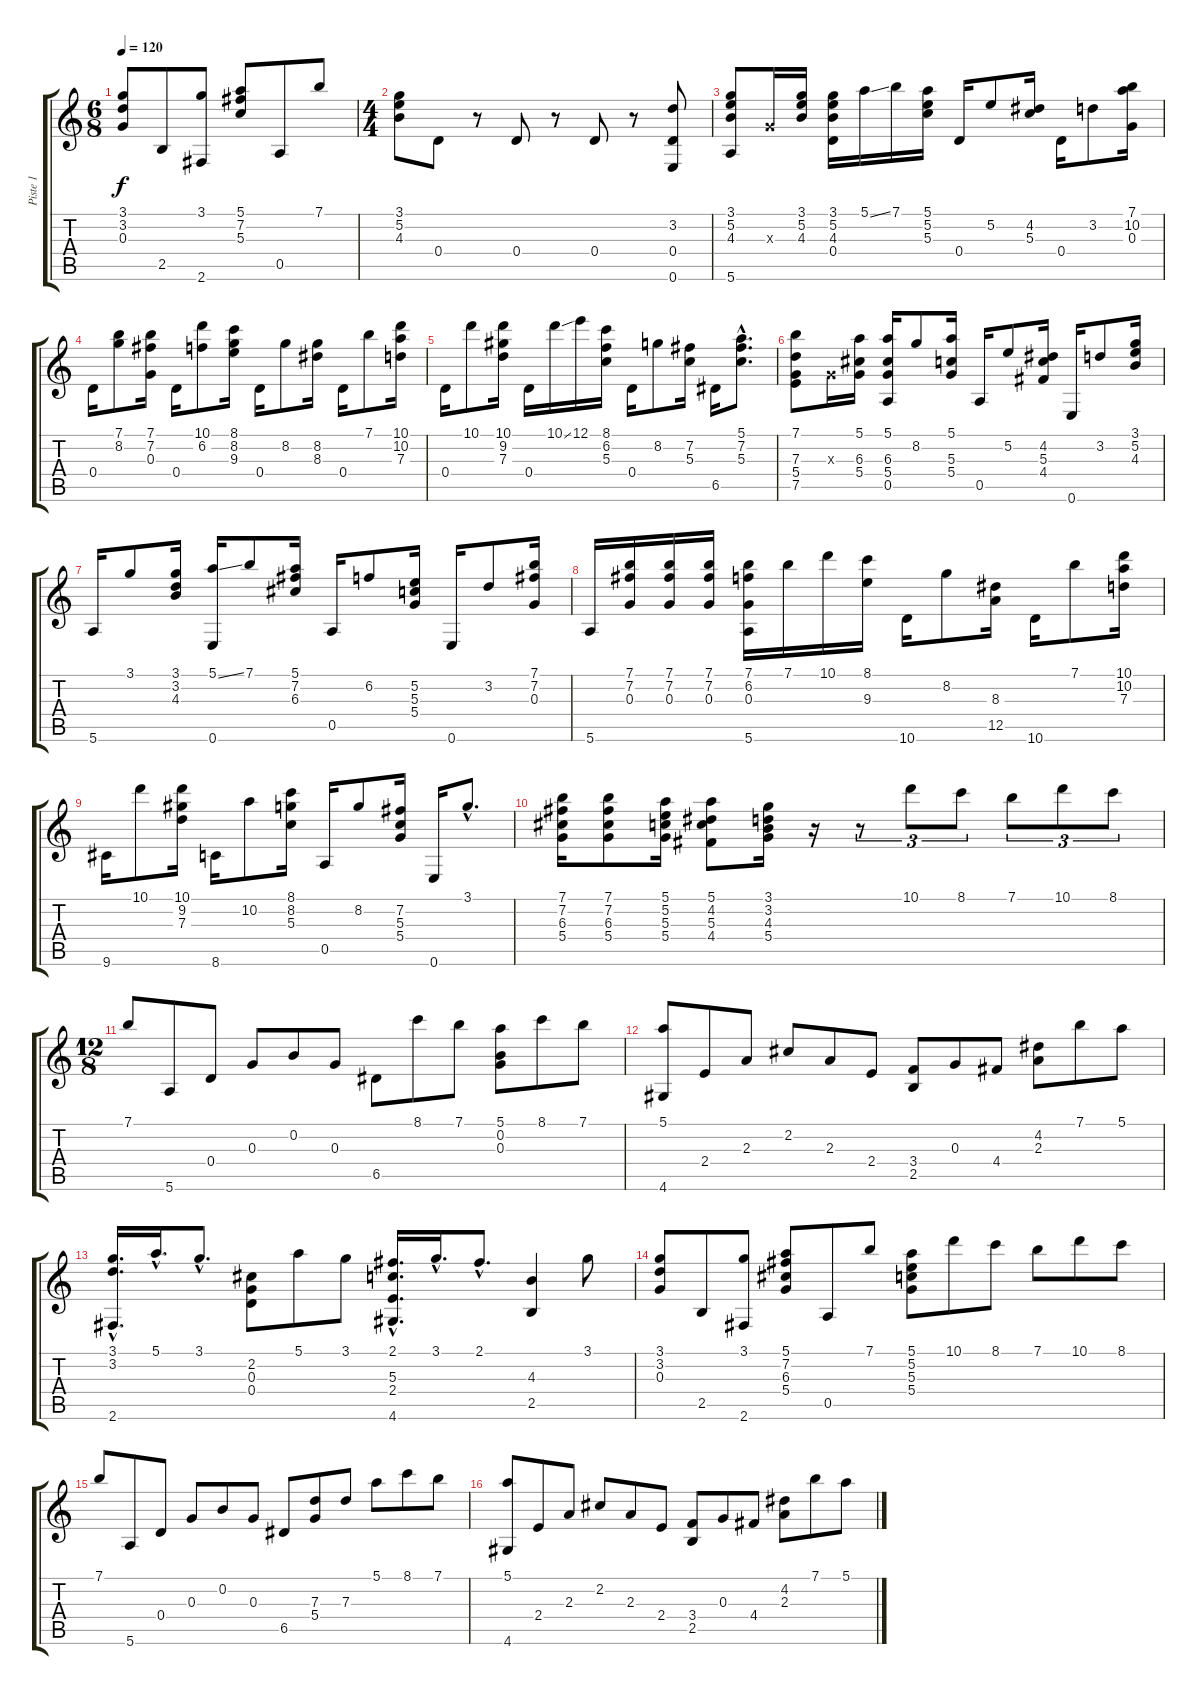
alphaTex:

\track ("Piste 1" "Piste 1") {instrument acousticguitarnylon}
\staff {score tabs}
\tuning (E4 B3 G3 D3 A2 E2) {hide}
\ts (6 8)
\tempo 120
\clef g2
\ks c
(3.1 3.2 0.3).8{dy f} 2.5.8 (3.1 2.6).8 (5.1 7.2 5.3).8 0.5.8 7.1.8 |
\ts (4 4)
(3.1 5.2 4.3).8 0.4.8 r.8 0.4.8 r.8 0.4.8 r.8 (3.2 0.4 0.6).8 |
(3.1 5.2 4.3 5.6).8 0.3{x}.16 (3.1 5.2 4.3).16 (3.1 5.2 4.3 0.4).16 5.1{ss}.16 7.1.16 (5.1 5.2 5.3).16 0.4.16 5.2.8 (4.2 5.3).16 0.4.16 3.2.8 (7.1 10.2 0.3).16 |
0.4.16 (7.1 8.2).8 (7.1 7.2 0.3).16 0.4.16 (10.1 6.2).8 (8.1 8.2 9.3).16 0.4.16 8.2.8 (8.2 8.3).16 0.4.16 7.1.8 (10.1 10.2 7.3).16 |
0.4.16 10.1.8 (10.1 9.2 7.3).16 0.4.16 10.1{ss}.16 12.1.16 (8.1 6.2 5.3).16 0.4.16 8.2.8 (7.2 5.3).16 6.5.16 (5.1{hac} 7.2{hac} 5.3{hac}).8{d} |
(7.1 7.3 5.4 7.5).8 0.3{x}.16 (5.1 6.3 5.4).16 (5.1 6.3 5.4 0.5).16 8.2.8 (5.1 5.3 5.4).16 0.5.16 5.2.8 (4.2 5.3 4.4).16 0.6.16 3.2.8 (3.1 5.2 4.3).16 |
5.6.16 3.1.8 (3.1 3.2 4.3).16 (5.1{ss} 0.6).16 7.1.8 (5.1 7.2 6.3).16 0.5.16 6.2.8 (5.2 5.3 5.4).16 0.6.16 3.2.8 (7.1 7.2 0.3).16 |
5.6.16 (7.1 7.2 0.3).16 (7.1 7.2 0.3).16 (7.1 7.2 0.3).16 (7.1 6.2 0.3 5.6).16 7.1.16 10.1.16 (8.1 9.3).16 10.6.16 8.2.8 (8.3 12.5).16 10.6.16 7.1.8 (10.1 10.2 7.3).16 |
9.6.16 10.1.8 (10.1 9.2 7.3).16 8.6.16 10.2.8 (8.1 8.2 5.3).16 0.5.16 8.2.8 (7.2 5.3 5.4).16 0.6.16 3.1{hac}.8{d} |
(7.1 7.2 6.3 5.4).16 (7.1 7.2 6.3 5.4).8 (5.1 5.2 5.3 5.4).16 (5.1 4.2 5.3 4.4).8 (3.1 3.2 4.3 5.4).16 r.16 r.8{tu (3 2)} 10.1.8{tu (3 2)} 8.1.8{tu (3 2)} 7.1.8{tu (3 2)} 10.1.8{tu (3 2)} 8.1.8{tu (3 2)} |
\ts (12 8)
7.1.8 5.6.8 0.4.8 0.3.8 0.2.8 0.3.8 6.5.8 8.1.8 7.1.8 (5.1 0.2 0.3).8 8.1.8 7.1.8 |
(5.1 4.6).8 2.4.8 2.3.8 2.2.8 2.3.8 2.4.8 (3.4 2.5).8 0.3.8 4.4.8 (4.2 2.3).8 7.1.8 5.1.8 |
(3.1{hac} 3.2{hac} 2.6{hac}).16{d} 5.1{hac}.16{d} 3.1{hac}.8{d} (2.2 0.3 0.4).8 5.1.8 3.1.8 (2.1{hac} 5.3{hac} 2.4{hac} 4.6{hac}).16{d} 3.1{hac}.16{d} 2.1{hac}.8{d} (4.3 2.5).4 3.1.8 |
(3.1 3.2 0.3).8 2.5.8 (3.1 2.6).8 (5.1 7.2 6.3 5.4).8 0.5.8 7.1.8 (5.1 5.2 5.3 5.4).8 10.1.8 8.1.8 7.1.8 10.1.8 8.1.8 |
7.1.8 5.6.8 0.4.8 0.3.8 0.2.8 0.3.8 6.5.8 (7.3 5.4).8 7.3.8 5.1.8 8.1.8 7.1.8 |
(5.1 4.6).8 2.4.8 2.3.8 2.2.8 2.3.8 2.4.8 (3.4 2.5).8 0.3.8 4.4.8 (4.2 2.3).8 7.1.8 5.1.8
